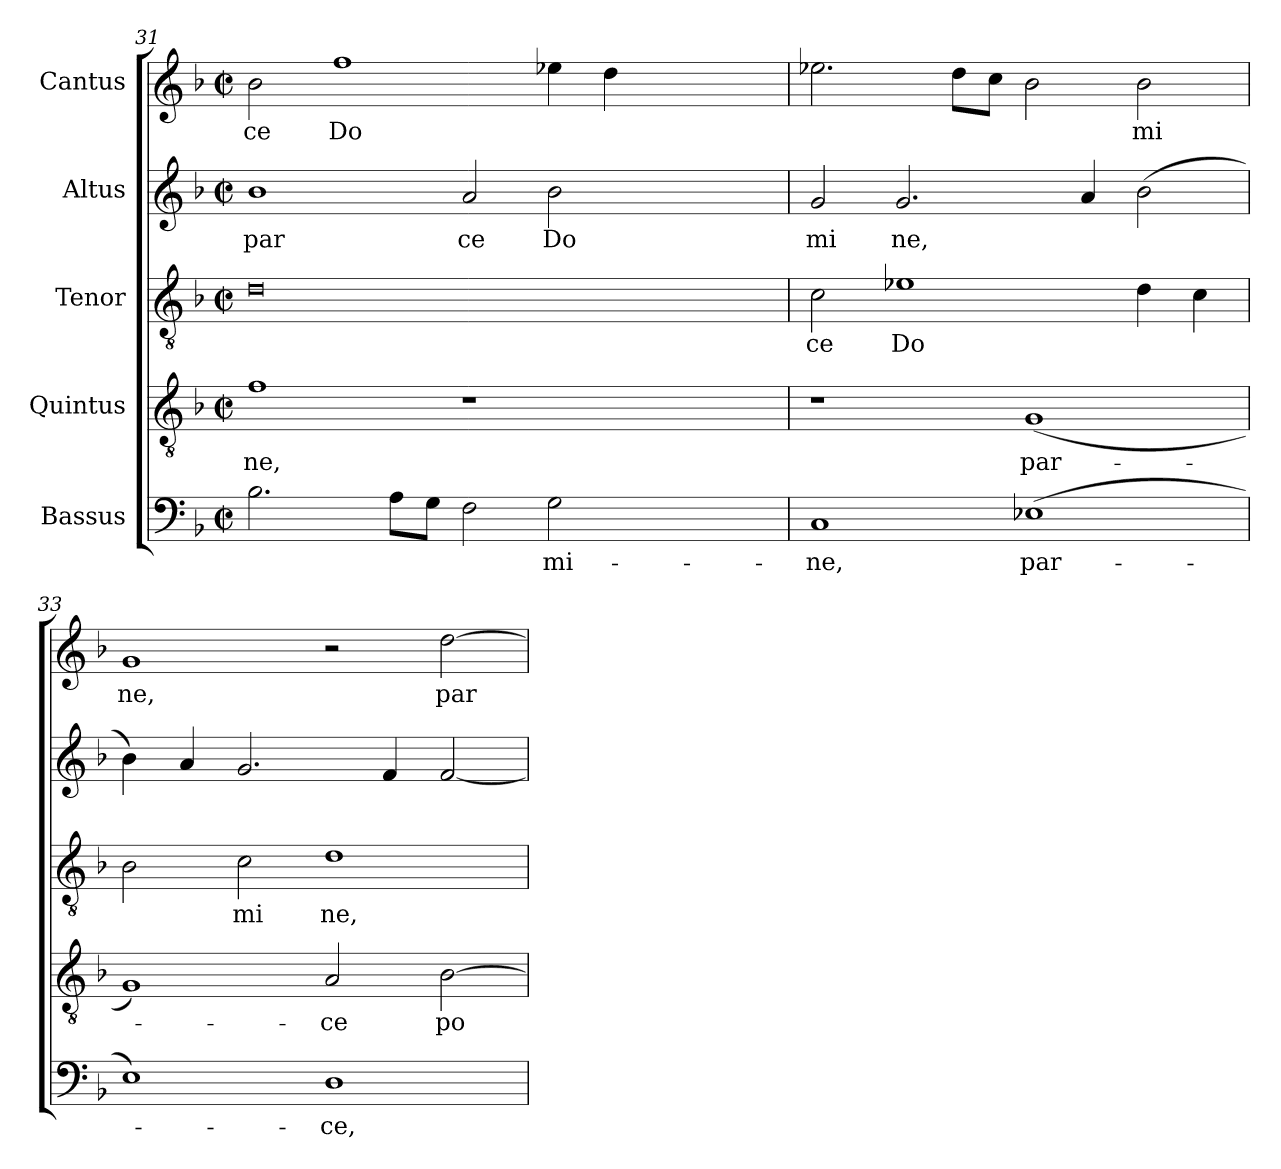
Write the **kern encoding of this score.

**kern	**text	**kern	**text	**kern	**text	**kern	**text	**kern	**text
*part5	*part5	*part4	*part4	*part3	*part3	*part2	*part2	*part1	*part1
*staff5	*staff5	*staff4	*staff4	*staff3	*staff3	*staff2	*staff2	*staff1	*staff1
*I"Bassus	*	*I"Quintus	*	*I"Tenor	*	*I"Altus	*	*I"Cantus	*
*clefF4	*	*clefGv2	*	*clefGv2	*	*clefG2	*	*clefG2	*
*k[b-]	*	*k[b-]	*	*k[b-]	*	*k[b-]	*	*k[b-]	*
*F:	*	*F:	*	*F:	*	*F:	*	*F:	*
*M2/2	*	*M2/2	*	*M2/2	*	*M2/2	*	*M2/2	*
*met(c|)	*	*met(c|)	*	*met(c|)	*	*met(c|)	*	*met(c|)	*
=31	=31	=31	=31	=31	=31	=31	=31	=31	=31
!	!	!	!LO:LY:b:cj	!	!	!	!LO:LY:b:cj	!	!LO:LY:b:cj
2.B-\	.	1f	-ne,	0d	.	1b-	par	2b-\	ce
!	!	!	!	!	!	!	!	!	!LO:LY:b:cj
.	.	.	.	.	.	.	.	1ff	Do
8A\L	.	.	.	.	.	.	.	.	.
8G\J	.	.	.	.	.	.	.	.	.
!	!	!LO:N:vis=1	!	!	!	!	!LO:LY:b:cj	!	!
2F\	.	0r	.	.	.	2a/	ce	.	.
!	!LO:LY:b:cj	!	!	!	!	!	!LO:LY:b:cj	!	!
2G\	-mi-	.	.	.	.	2b-\	Do	4ee-\	.
.	.	.	.	.	.	.	.	4dd\	.
1ryy	.	.	.	1ryy	.	1ryy	.	1ryy	.
=32	=32	=32	=32	=32	=32	=32	=32	=32	=32
!	!LO:LY:b:cj	!	!	!	!LO:LY:b:cj	!	!LO:LY:b:cj	!	!
1C	-ne,	1r	.	2c\	ce	2g/	mi	2.ee-X\	.
!	!	!	!	!	!LO:LY:b:cj	!	!LO:LY:b	!	!
.	.	.	.	1e-X	Do	2.g/	ne,	.	.
.	.	.	.	.	.	.	.	8dd\L	.
.	.	.	.	.	.	.	.	8cc\J	.
!	!LO:LY:b:cj	!	!LO:LY:b:cj	!	!	!	!	!	!
(>1E-X	par-	(<1G	par-	.	.	.	.	2b-\	.
.	.	.	.	.	.	4a/	.	.	.
!	!	!	!	!	!	!	!	!	!LO:LY:b:cj
.	.	.	.	4d\	.	(>2b-\	.	2b-\	mi
.	.	.	.	4c\	.	.	.	.	.
=33	=33	=33	=33	=33	=33	=33	=33	=33	=33
!	!	!	!	!	!	!	!	!	!LO:LY:b:cj
1E)	.	1G)	.	2B-\	.	4b-\)	.	1g	ne,
.	.	.	.	.	.	4a/	.	.	.
!	!	!	!	!	!LO:LY:b:cj	!	!	!	!
.	.	.	.	2c\	mi	2.g/	.	.	.
!	!LO:LY:b:cj	!	!LO:LY:b:cj	!	!LO:LY:b:cj	!	!	!	!
1D	-ce,	2A/	-ce	1d	ne,	.	.	2r	.
.	.	.	.	.	.	4f/	.	.	.
!	!	!	!LO:LY:b:cj	!	!	!	!	!	!LO:LY:b
.	.	[>2B-\	po-	.	.	[<2f/	.	[>2dd\	par
=	=	=	=	=	=	=	=	=	=
*-	*-	*-	*-	*-	*-	*-	*-	*-	*-
